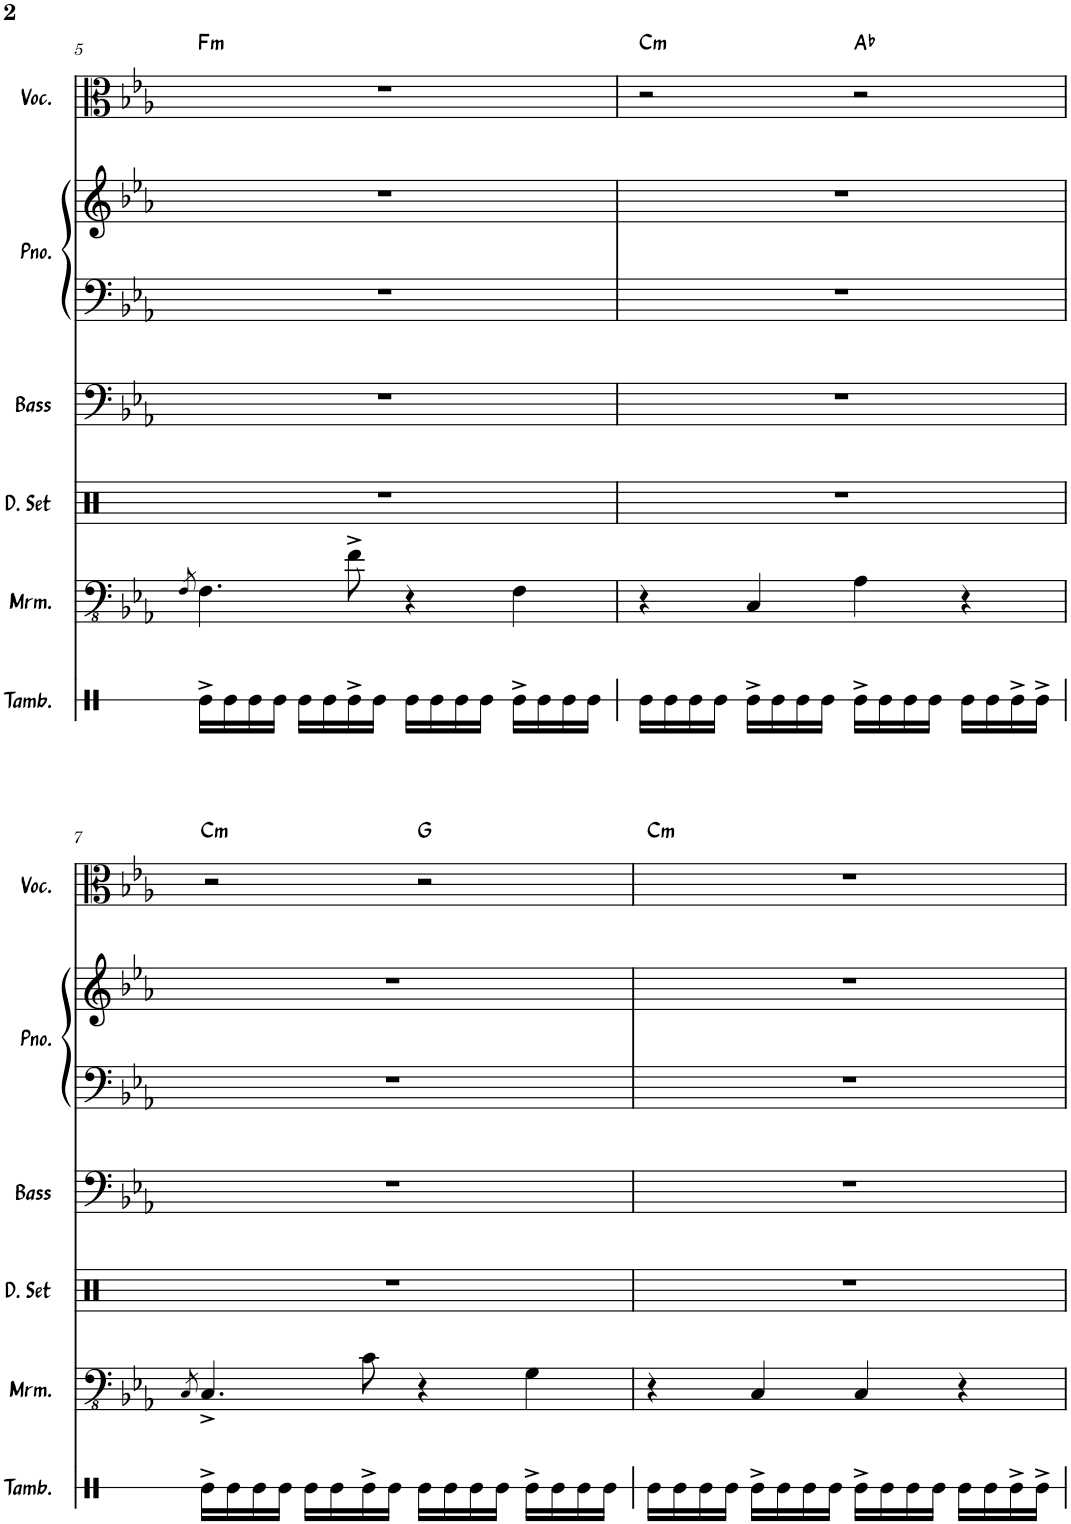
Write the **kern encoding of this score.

**kern	**kern	**kern	**kern	**kern	**kern	**kern	**harte
*part6	*part5	*part4	*part3	*part2	*part2	*part1	*part1
*staff7	*staff6	*staff5	*staff4	*staff3	*staff2	*staff1	*
*I"Tambourine	*I"Marimba	*I"Drumset	*I"Acoustic Bass	*I"Piano	*	*I"Vocals	*
*I'Tamb.	*I'Mrm.	*I'D. Set	*I'Bass	*I'Pno.	*	*I'Voc.	*
!!LO:PB:g=z
*clefX	*clefFv4	*clefX	*clefF4	*clefF4	*clefG2	*clefC3	*
*	*	*	*Trd7c12	*	*	*	*
*k[]	*k[b-e-a-]	*k[]	*k[b-e-a-]	*k[b-e-a-]	*k[b-e-a-]	*k[b-e-a-]	*
*M4/4	*M4/4	*M4/4	*M4/4	*M4/4	*M4/4	*M4/4	*
=5	=5	=5	=5	=5	=5	=5	=5
.	8qFF/	.	.	.	.	.	.
!	!	!	!	!	!	!	!LO:H:kt=m
16Re^\LL	4.FF\	1r	1r	1r	1r	1r	F:min
16Re\	.	.	.	.	.	.	.
16Re\	.	.	.	.	.	.	.
16Re\JJ	.	.	.	.	.	.	.
16Re\LL	.	.	.	.	.	.	.
16Re\	.	.	.	.	.	.	.
16Re^\	8F^\	.	.	.	.	.	.
16Re\JJ	.	.	.	.	.	.	.
16Re\LL	4r	.	.	.	.	.	.
16Re\	.	.	.	.	.	.	.
16Re\	.	.	.	.	.	.	.
16Re\JJ	.	.	.	.	.	.	.
16Re^\LL	4FF\	.	.	.	.	.	.
16Re\	.	.	.	.	.	.	.
16Re\	.	.	.	.	.	.	.
16Re\JJ	.	.	.	.	.	.	.
=6	=6	=6	=6	=6	=6	=6	=6
!	!	!	!	!	!	!	!LO:H:kt=m
16Re\LL	4r	1r	1r	1r	1r	2r	C:min
16Re\	.	.	.	.	.	.	.
16Re\	.	.	.	.	.	.	.
16Re\JJ	.	.	.	.	.	.	.
16Re^\LL	4CC/	.	.	.	.	.	.
16Re\	.	.	.	.	.	.	.
16Re\	.	.	.	.	.	.	.
16Re\JJ	.	.	.	.	.	.	.
16Re^\LL	4AA-\	.	.	.	.	2r	Ab:maj
16Re\	.	.	.	.	.	.	.
16Re\	.	.	.	.	.	.	.
16Re\JJ	.	.	.	.	.	.	.
16Re\LL	4r	.	.	.	.	.	.
16Re\	.	.	.	.	.	.	.
16Re^\	.	.	.	.	.	.	.
16Re^\JJ	.	.	.	.	.	.	.
!!LO:LB:g=z
=7	=7	=7	=7	=7	=7	=7	=7
.	8qCC/	.	.	.	.	.	.
!	!	!	!	!	!	!	!LO:H:kt=m
16Re^\LL	4.CC^/	1r	1r	1r	1r	2r	C:min
16Re\	.	.	.	.	.	.	.
16Re\	.	.	.	.	.	.	.
16Re\JJ	.	.	.	.	.	.	.
16Re\LL	.	.	.	.	.	.	.
16Re\	.	.	.	.	.	.	.
16Re^\	8C\	.	.	.	.	.	.
16Re\JJ	.	.	.	.	.	.	.
16Re\LL	4r	.	.	.	.	2r	G:maj
16Re\	.	.	.	.	.	.	.
16Re\	.	.	.	.	.	.	.
16Re\JJ	.	.	.	.	.	.	.
16Re^\LL	4GG\	.	.	.	.	.	.
16Re\	.	.	.	.	.	.	.
16Re\	.	.	.	.	.	.	.
16Re\JJ	.	.	.	.	.	.	.
=8	=8	=8	=8	=8	=8	=8	=8
!	!	!	!	!	!	!	!LO:H:kt=m
16Re\LL	4r	1r	1r	1r	1r	1r	C:min
16Re\	.	.	.	.	.	.	.
16Re\	.	.	.	.	.	.	.
16Re\JJ	.	.	.	.	.	.	.
16Re^\LL	4CC/	.	.	.	.	.	.
16Re\	.	.	.	.	.	.	.
16Re\	.	.	.	.	.	.	.
16Re\JJ	.	.	.	.	.	.	.
16Re^\LL	4CC/	.	.	.	.	.	.
16Re\	.	.	.	.	.	.	.
16Re\	.	.	.	.	.	.	.
16Re\JJ	.	.	.	.	.	.	.
16Re\LL	4r	.	.	.	.	.	.
16Re\	.	.	.	.	.	.	.
16Re^\	.	.	.	.	.	.	.
16Re^\JJ	.	.	.	.	.	.	.
=	=	=	=	=	=	=	=
*-	*-	*-	*-	*-	*-	*-	*-
